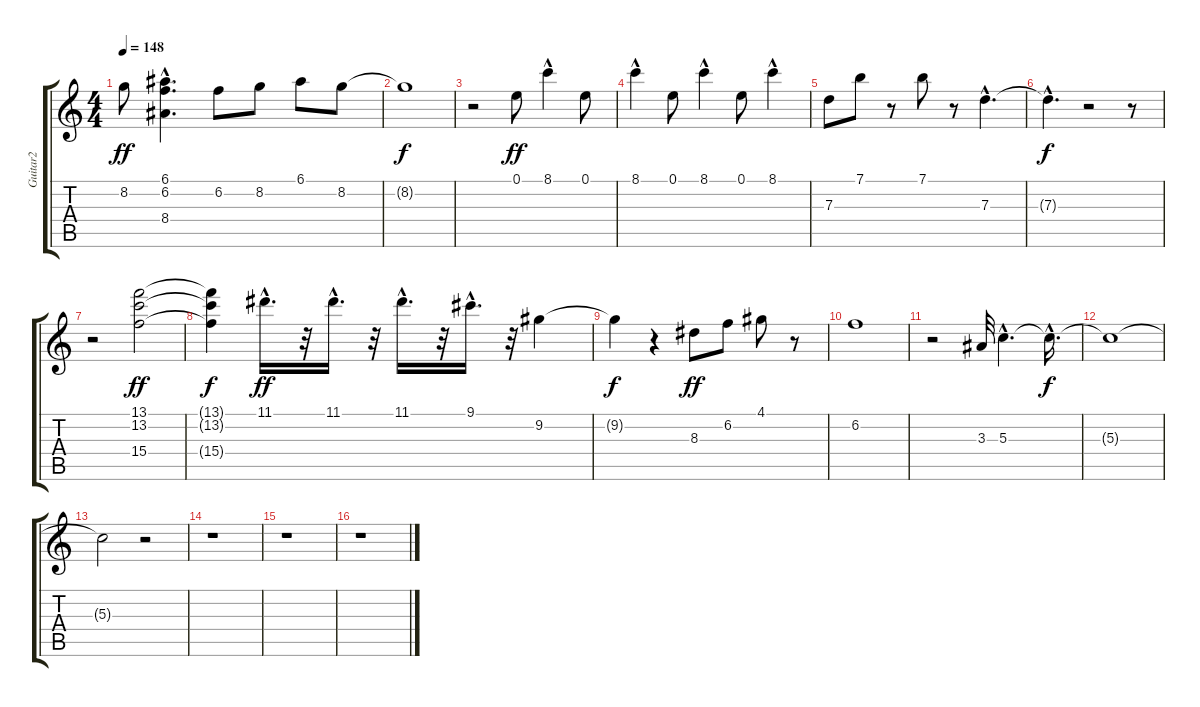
\track ("Guitar2" "Guitar2") {instrument electricguitarjazz}
\staff {score tabs}
\tuning (E4 B3 G3 D3 A2 E2) {hide}
\ts (4 4)
\tempo 148
\clef g2
\ks c
8.2.8{dy ff} (6.1{hac} 6.2{hac} 8.4{hac}).4{d} 6.2.8 8.2.8 6.1.8 8.2.8 |
8.2{t}.1{dy f} |
r.2 0.1.8{dy ff} 8.1{hac}.4 0.1.8 |
8.1{hac}.4 0.1.8 8.1{hac}.4 0.1.8 8.1{hac}.4 |
7.3.8 7.1.8 r.8 7.1.8 r.8 7.3{hac}.4{d} |
7.3{hac t}.4{d dy f} r.2 r.8 |
r.2 (13.1 13.2 15.4).2{dy ff} |
(13.1{t} 13.2{t} 15.4{t}).4{dy f} 11.1{hac}.16{d dy ff} r.32 11.1{hac}.16{d} r.32 11.1{hac}.16{d} r.32 9.1{hac}.16{d} r.32 9.2.4 |
9.2{t}.4{dy f} r.4 8.3.8{dy ff} 6.2.8 4.1.8 r.8 |
6.2.1 |
r.2 3.3.32 5.3{hac}.4{d} 5.3{hac t}.16{d dy f} |
5.3{t}.1 |
5.3{t}.2 r.2 |
r.1 |
r.1 |
r.1
